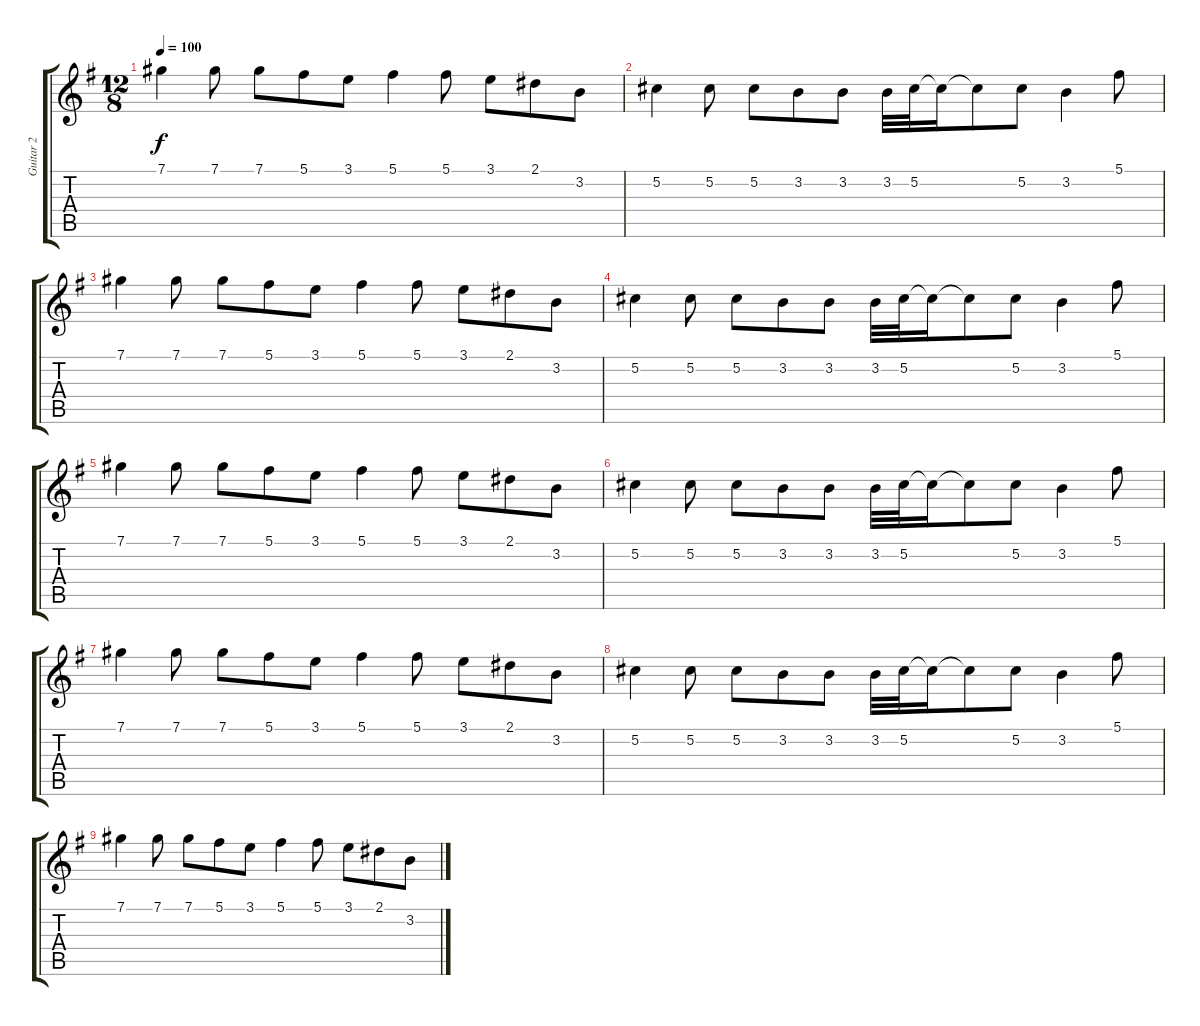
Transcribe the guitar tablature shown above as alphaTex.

\track ("Guitar 2" "Guitar 2") {instrument distortionguitar}
\staff {score tabs}
\tuning (Db4 Ab3 E3 B2 Gb2 Db2) {hide}
\ts (12 8)
\tempo 100
\clef g2
\ks g
7.1.4{dy f} 7.1.8 7.1.8 5.1.8 3.1.8 5.1.4 5.1.8 3.1.8 2.1.8 3.2.8 |
5.2.4 5.2.8 5.2.8 3.2.8 3.2.8 3.2.32 5.2.32 5.2{t}.16 5.2{t}.8 5.2.8 3.2.4 5.1.8 |
7.1.4 7.1.8 7.1.8 5.1.8 3.1.8 5.1.4 5.1.8 3.1.8 2.1.8 3.2.8 |
5.2.4 5.2.8 5.2.8 3.2.8 3.2.8 3.2.32 5.2.32 5.2{t}.16 5.2{t}.8 5.2.8 3.2.4 5.1.8 |
7.1.4 7.1.8 7.1.8 5.1.8 3.1.8 5.1.4 5.1.8 3.1.8 2.1.8 3.2.8 |
5.2.4 5.2.8 5.2.8 3.2.8 3.2.8 3.2.32 5.2.32 5.2{t}.16 5.2{t}.8 5.2.8 3.2.4 5.1.8 |
7.1.4 7.1.8 7.1.8 5.1.8 3.1.8 5.1.4 5.1.8 3.1.8 2.1.8 3.2.8 |
5.2.4 5.2.8 5.2.8 3.2.8 3.2.8 3.2.32 5.2.32 5.2{t}.16 5.2{t}.8 5.2.8 3.2.4 5.1.8 |
7.1.4 7.1.8 7.1.8 5.1.8 3.1.8 5.1.4 5.1.8 3.1.8 2.1.8 3.2.8
